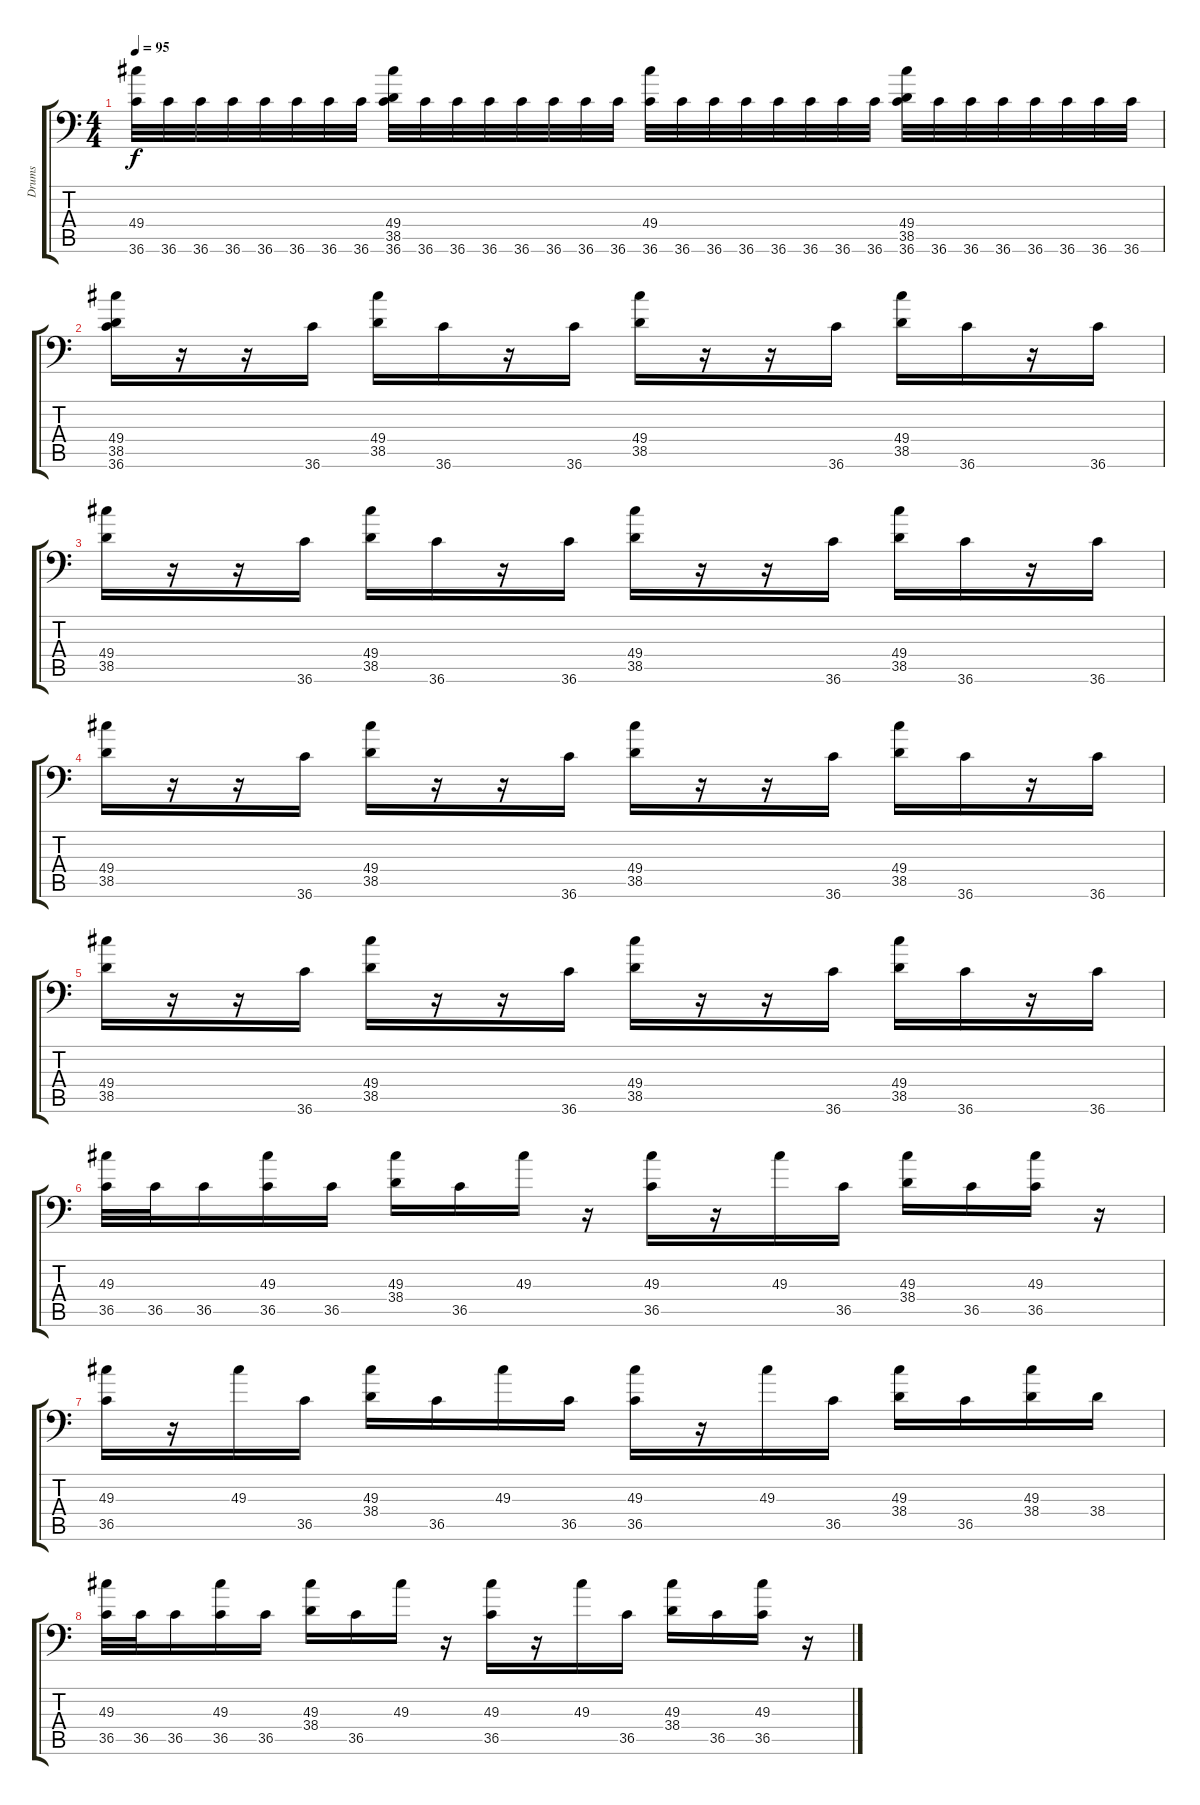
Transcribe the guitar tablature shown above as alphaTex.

\track ("Drums" "Drums") {instrument acousticgrandpiano}
\staff {score tabs}
\tuning (C-1 C-1 C-1 C-1 C-1 C-1) {hide}
\ts (4 4)
\tempo 95
\clef f4
\ks c
(49.4 36.6).32{dy f} 36.6.32 36.6.32 36.6.32 36.6.32 36.6.32 36.6.32 36.6.32 (49.4 38.5 36.6).32 36.6.32 36.6.32 36.6.32 36.6.32 36.6.32 36.6.32 36.6.32 (49.4 36.6).32 36.6.32 36.6.32 36.6.32 36.6.32 36.6.32 36.6.32 36.6.32 (49.4 38.5 36.6).32 36.6.32 36.6.32 36.6.32 36.6.32 36.6.32 36.6.32 36.6.32 |
(49.4 38.5 36.6).16 r.16 r.16 36.6.16 (49.4 38.5).16 36.6.16 r.16 36.6.16 (49.4 38.5).16 r.16 r.16 36.6.16 (49.4 38.5).16 36.6.16 r.16 36.6.16 |
(49.4 38.5).16 r.16 r.16 36.6.16 (49.4 38.5).16 36.6.16 r.16 36.6.16 (49.4 38.5).16 r.16 r.16 36.6.16 (49.4 38.5).16 36.6.16 r.16 36.6.16 |
(49.4 38.5).16 r.16 r.16 36.6.16 (49.4 38.5).16 r.16 r.16 36.6.16 (49.4 38.5).16 r.16 r.16 36.6.16 (49.4 38.5).16 36.6.16 r.16 36.6.16 |
(49.4 38.5).16 r.16 r.16 36.6.16 (49.4 38.5).16 r.16 r.16 36.6.16 (49.4 38.5).16 r.16 r.16 36.6.16 (49.4 38.5).16 36.6.16 r.16 36.6.16 |
(49.3 36.5).32 36.5.32 36.5.16 (49.3 36.5).16 36.5.16 (49.3 38.4).16 36.5.16 49.3.16 r.16 (49.3 36.5).16 r.16 49.3.16 36.5.16 (49.3 38.4).16 36.5.16 (49.3 36.5).16 r.16 |
(49.3 36.5).16 r.16 49.3.16 36.5.16 (49.3 38.4).16 36.5.16 49.3.16 36.5.16 (49.3 36.5).16 r.16 49.3.16 36.5.16 (49.3 38.4).16 36.5.16 (49.3 38.4).16 38.4.16 |
(49.3 36.5).32 36.5.32 36.5.16 (49.3 36.5).16 36.5.16 (49.3 38.4).16 36.5.16 49.3.16 r.16 (49.3 36.5).16 r.16 49.3.16 36.5.16 (49.3 38.4).16 36.5.16 (49.3 36.5).16 r.16
